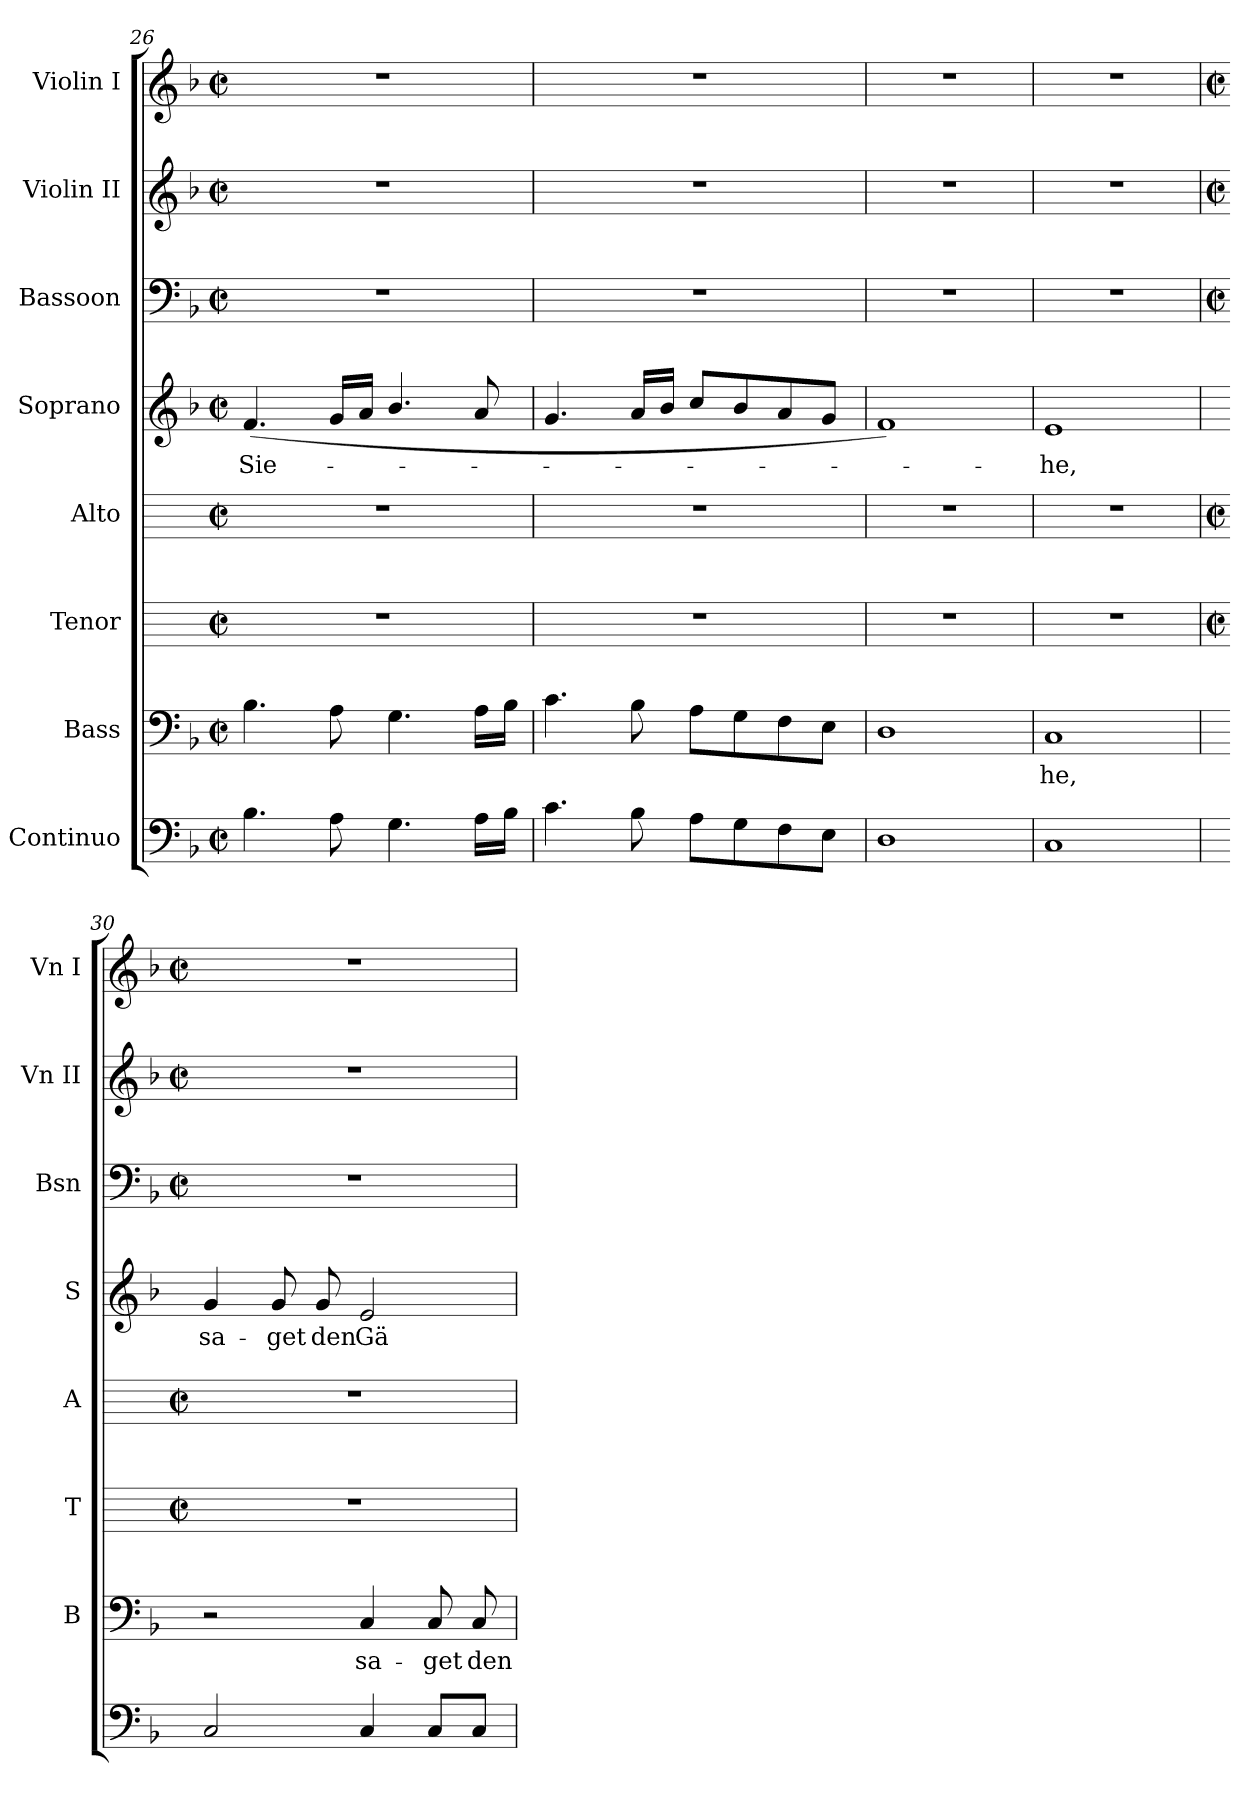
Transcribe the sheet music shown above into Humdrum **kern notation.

**kern	**kern	**text	**kern	**kern	**kern	**text	**kern	**kern	**kern
*part8	*part7	*part7	*part6	*part5	*part4	*part4	*part3	*part2	*part1
*staff8	*staff7	*staff7	*staff6	*staff5	*staff4	*staff4	*staff3	*staff2	*staff1
*I"Continuo	*I"Bass	*	*I"Tenor	*I"Alto	*I"Soprano	*	*I"Bassoon	*I"Violin II	*I"Violin I
*	*I'B	*	*I'T	*I'A	*I'S	*	*I'Bsn	*I'Vn II	*I'Vn I
*clefF4	*clefF4	*	*	*	*clefG2	*	*clefF4	*clefG2	*clefG2
*k[b-]	*k[b-]	*	*	*	*k[b-]	*	*k[b-]	*k[b-]	*k[b-]
*F:	*F:	*	*	*	*F:	*	*F:	*F:	*F:
*M2/2	*M2/2	*	*M2/2	*M2/2	*M2/2	*	*M2/2	*M2/2	*M2/2
*met(c|)	*met(c|)	*	*met(c|)	*met(c|)	*met(c|)	*	*met(c|)	*met(c|)	*met(c|)
=26	=26	=26	=26	=26	=26	=26	=26	=26	=26
!	!	!	!	!	!	!LO:LY:b	!	!	!
4.B-	4.B-	.	1r	1r	(<4.f	Sie-	1r	1r	1r
8A	8A	.	.	.	16gLL	.	.	.	.
.	.	.	.	.	16aJJ	.	.	.	.
4.G	4.G	.	.	.	4.b-/	.	.	.	.
16ALL	16ALL	.	.	.	8a	.	.	.	.
16B-JJ	16B-JJ	.	.	.	.	.	.	.	.
=27	=27	=27	=27	=27	=27	=27	=27	=27	=27
4.c	4.c	.	1r	1r	4.g	.	1r	1r	1r
8B-	8B-	.	.	.	16aLL	.	.	.	.
.	.	.	.	.	16b-JJ	.	.	.	.
8AL	8AL	.	.	.	8ccL	.	.	.	.
8G	8G	.	.	.	8b-	.	.	.	.
8F	8F	.	.	.	8a	.	.	.	.
8EJ	8EJ	.	.	.	8gJ	.	.	.	.
=28	=28	=28	=28	=28	=28	=28	=28	=28	=28
1D	1D	.	1r	1r	1f)	.	1r	1r	1r
=29	=29	=29	=29	=29	=29	=29	=29	=29	=29
!	!	!LO:LY:b	!	!	!	!LO:LY:b	!	!	!
1C	1C	he,	1r	1r	1e	he,	1r	1r	1r
!!LO:LB:g=z
=30	=30	=30	=30	=30	=30	=30	=30	=30	=30
*	*	*	*M2/2	*M2/2	*	*	*M2/2	*M2/2	*M2/2
*	*	*	*met(c|)	*met(c|)	*	*	*met(c|)	*met(c|)	*met(c|)
!	!	!	!	!	!	!LO:LY:b	!	!	!
2C	2r	.	1r	1r	4g	sa-	1r	1r	1r
!	!	!	!	!	!	!LO:LY:b	!	!	!
.	.	.	.	.	8g	-get	.	.	.
!	!	!	!	!	!	!LO:LY:b	!	!	!
.	.	.	.	.	8g	den	.	.	.
!	!	!LO:LY:b	!	!	!	!LO:LY:b	!	!	!
4C	4C	sa-	.	.	2e	Gä-	.	.	.
!	!	!LO:LY:b	!	!	!	!	!	!	!
8CL	8C	-get	.	.	.	.	.	.	.
!	!	!LO:LY:b	!	!	!	!	!	!	!
8CJ	8C	den	.	.	.	.	.	.	.
=	=	=	=	=	=	=	=	=	=
*-	*-	*-	*-	*-	*-	*-	*-	*-	*-
